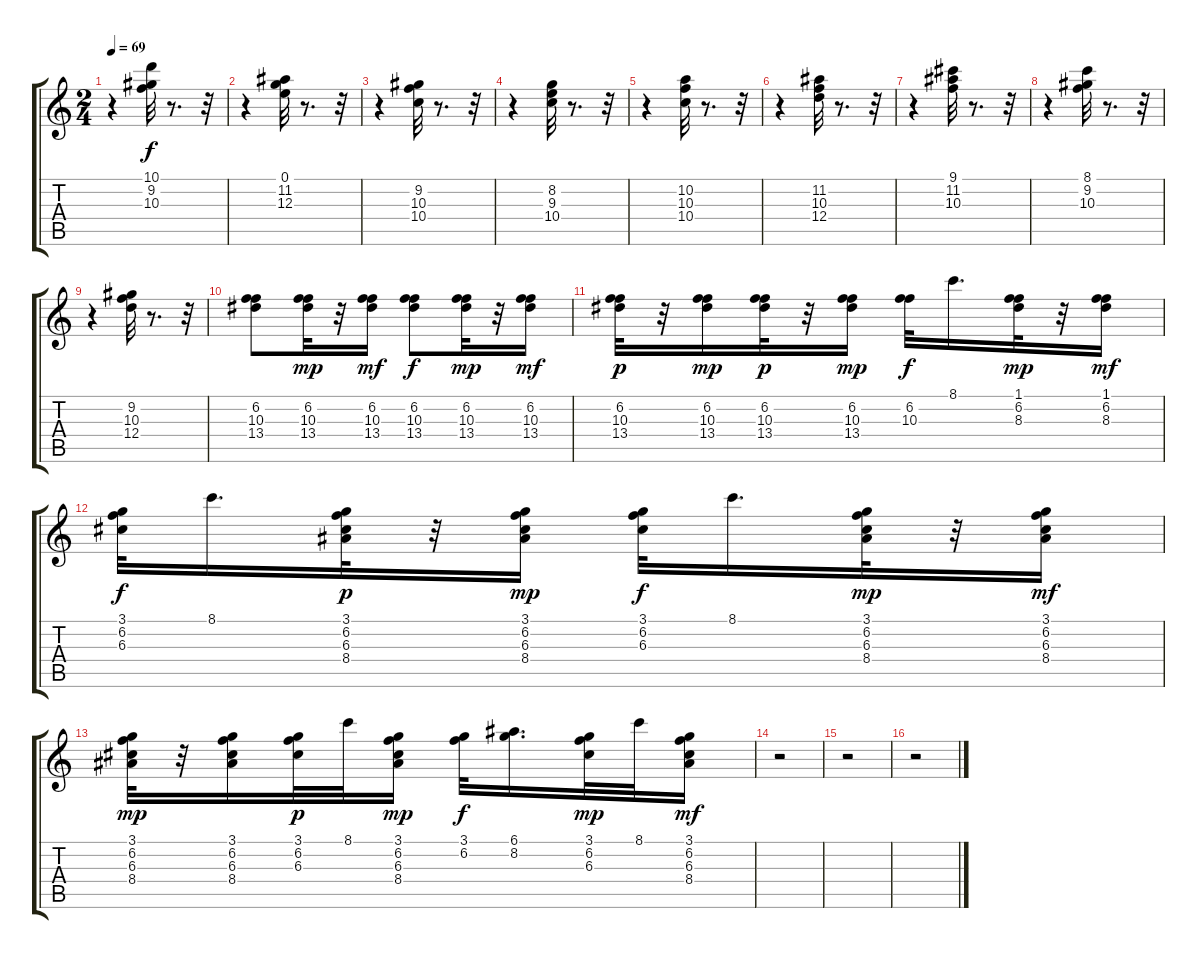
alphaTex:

\track "" {instrument acousticguitarsteel}
\staff {score tabs}
\tuning (E4 B3 G3 D3 A2 E2) {hide}
\ts (2 4)
\tempo 69
\clef g2
\ks c
r.4{dy f} (10.1 9.2 10.3).32 r.8{d} r.32 |
r.4 (0.1 11.2 12.3).32 r.8{d} r.32 |
r.4 (9.2 10.3 10.4).32 r.8{d} r.32 |
r.4 (8.2 9.3 10.4).32 r.8{d} r.32 |
r.4 (10.2 10.3 10.4).32 r.8{d} r.32 |
r.4 (11.2 10.3 12.4).32 r.8{d} r.32 |
r.4 (9.1 11.2 10.3).32 r.8{d} r.32 |
r.4 (8.1 9.2 10.3).32 r.8{d} r.32 |
r.4 (9.2 10.3 12.4).32 r.8{d} r.32 |
(6.2 10.3 13.4).8 (6.2 10.3 13.4).32{dy mp} r.32 (6.2 10.3 13.4).16{dy mf} (6.2 10.3 13.4).8{dy f} (6.2 10.3 13.4).32{dy mp} r.32 (6.2 10.3 13.4).16{dy mf} |
(6.2 10.3 13.4).32{dy p} r.32 (6.2 10.3 13.4).16{dy mp} (6.2 10.3 13.4).32{dy p} r.32 (6.2 10.3 13.4).16{dy mp} (6.2 10.3).32{dy f} 8.1.16{d} (1.1 6.2 8.3).32{dy mp} r.32 (1.1 6.2 8.3).16{dy mf} |
(3.1 6.2 6.3).32{dy f} 8.1.16{d} (3.1 6.2 6.3 8.4).32{dy p} r.32 (3.1 6.2 6.3 8.4).16{dy mp} (3.1 6.2 6.3).32{dy f} 8.1.16{d} (3.1 6.2 6.3 8.4).32{dy mp} r.32 (3.1 6.2 6.3 8.4).16{dy mf} |
(3.1 6.2 6.3 8.4).32{dy mp} r.32 (3.1 6.2 6.3 8.4).16 (3.1 6.2 6.3).32{dy p} 8.1.32 (3.1 6.2 6.3 8.4).16{dy mp} (3.1 6.2).32{dy f} (6.1 8.2).16{d} (3.1 6.2 6.3).32{dy mp} 8.1.32 (3.1 6.2 6.3 8.4).16{dy mf} |
r.2 |
r.2 |
r.2
